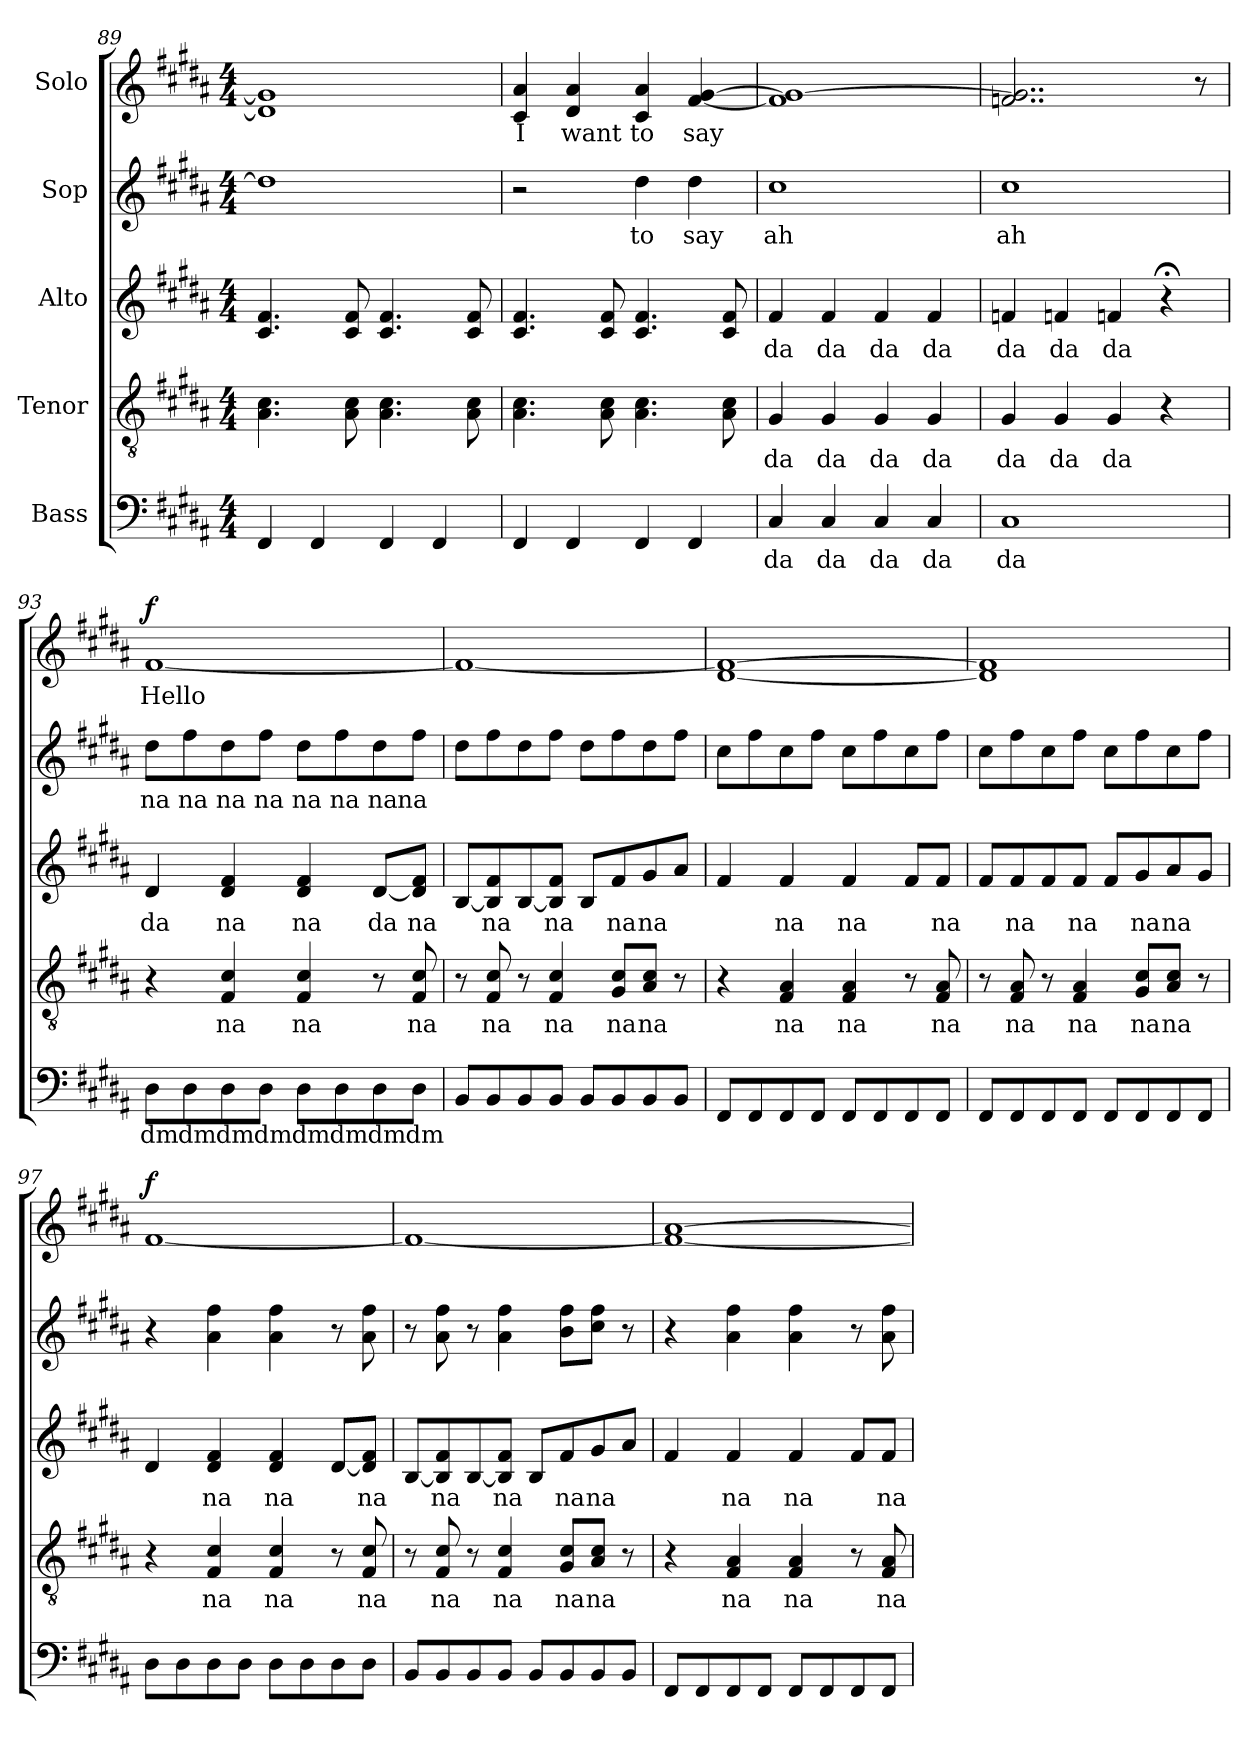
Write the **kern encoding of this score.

**kern	**text	**kern	**text	**kern	**text	**kern	**text	**kern	**text	**dynam
*part5	*part5	*part4	*part4	*part3	*part3	*part2	*part2	*part1	*part1	*part1
*staff5	*staff5	*staff4	*staff4	*staff3	*staff3	*staff2	*staff2	*staff1	*staff1	*staff1
*I"Bass	*	*I"Tenor	*	*I"Alto	*	*I"Sop	*	*I"Solo	*	*
*clefF4	*	*clefGv2	*	*clefG2	*	*clefG2	*	*clefG2	*	*
*k[f#c#g#d#a#]	*	*k[f#c#g#d#a#]	*	*k[f#c#g#d#a#]	*	*k[f#c#g#d#a#]	*	*k[f#c#g#d#a#]	*	*
*M4/4	*	*M4/4	*	*M4/4	*	*M4/4	*	*M4/4	*	*
=89	=89	=89	=89	=89	=89	=89	=89	=89	=89	=89
4FF#/	.	4.A#\ 4.c#\	.	4.c#/ 4.f#/	.	1dd#]	.	1d#] 1g#]	.	.
4FF#/	.	.	.	.	.	.	.	.	.	.
.	.	8A#\ 8c#\	.	8c#/ 8f#/	.	.	.	.	.	.
4FF#/	.	4.A#\ 4.c#\	.	4.c#/ 4.f#/	.	.	.	.	.	.
4FF#/	.	.	.	.	.	.	.	.	.	.
.	.	8A#\ 8c#\	.	8c#/ 8f#/	.	.	.	.	.	.
=90	=90	=90	=90	=90	=90	=90	=90	=90	=90	=90
!	!	!	!	!	!	!	!	!	!LO:LY:b	!
4FF#/	.	4.A#\ 4.c#\	.	4.c#/ 4.f#/	.	2r	.	4c#/ 4a#/	I	.
!	!	!	!	!	!	!	!	!	!LO:LY:b	!
4FF#/	.	.	.	.	.	.	.	4d#/ 4a#/	want	.
.	.	8A#\ 8c#\	.	8c#/ 8f#/	.	.	.	.	.	.
!	!	!	!	!	!	!	!LO:LY:b	!	!LO:LY:b	!
4FF#/	.	4.A#\ 4.c#\	.	4.c#/ 4.f#/	.	4dd#\	to	4c#/ 4a#/	to	.
!	!	!	!	!	!	!	!LO:LY:b	!	!LO:LY:b	!
4FF#/	.	.	.	.	.	4dd#\	say	[4f#/ [4g#/	say	.
.	.	8A#\ 8c#\	.	8c#/ 8f#/	.	.	.	.	.	.
=91	=91	=91	=91	=91	=91	=91	=91	=91	=91	=91
!	!LO:LY:b	!	!LO:LY:b	!	!LO:LY:b	!	!LO:LY:b	!	!	!
4C#/	da	4G#/	da	4f#/	da	1cc#	ah	1f#] 1g#_	.	.
!	!LO:LY:b	!	!LO:LY:b	!	!LO:LY:b	!	!	!	!	!
4C#/	da	4G#/	da	4f#/	da	.	.	.	.	.
!	!LO:LY:b	!	!LO:LY:b	!	!LO:LY:b	!	!	!	!	!
4C#/	da	4G#/	da	4f#/	da	.	.	.	.	.
!	!LO:LY:b	!	!LO:LY:b	!	!LO:LY:b	!	!	!	!	!
4C#/	da	4G#/	da	4f#/	da	.	.	.	.	.
=92	=92	=92	=92	=92	=92	=92	=92	=92	=92	=92
!	!LO:LY:b	!	!LO:LY:b	!	!LO:LY:b	!	!LO:LY:b	!	!	!
1C#	da	4G#/	da	4fn/	da	1cc#	ah	2..fn/ 2..g#/]	.	.
!	!	!	!LO:LY:b	!	!LO:LY:b	!	!	!	!	!
.	.	4G#/	da	4fn/	da	.	.	.	.	.
!	!	!	!LO:LY:b	!	!LO:LY:b	!	!	!	!	!
.	.	4G#/	da	4fn/	da	.	.	.	.	.
.	.	4r	.	4r;<	.	.	.	.	.	.
.	.	.	.	.	.	.	.	8r	.	.
!!LO:LB:g=z
=93	=93	=93	=93	=93	=93	=93	=93	=93	=93	=93
!	!LO:LY:b	!	!	!	!LO:LY:b	!	!LO:LY:b	!	!LO:LY:b	!LO:DY:a
8D#\L	dm	4r	.	4d#/	da	8dd#\L	na	[1f#	Hello	f
!	!LO:LY:b	!	!	!	!	!	!LO:LY:b	!	!	!
8D#\	dm	.	.	.	.	8ff#\	na	.	.	.
!	!LO:LY:b	!	!LO:LY:b	!	!LO:LY:b	!	!LO:LY:b	!	!	!
8D#\	dm	4F#/ 4c#/	na	4d#/ 4f#/	na	8dd#\	na	.	.	.
!	!LO:LY:b	!	!	!	!	!	!LO:LY:b	!	!	!
8D#\J	dm	.	.	.	.	8ff#\J	na	.	.	.
!	!LO:LY:b	!	!LO:LY:b	!	!LO:LY:b	!	!LO:LY:b	!	!	!
8D#\L	dm	4F#/ 4c#/	na	4d#/ 4f#/	na	8dd#\L	na	.	.	.
!	!LO:LY:b	!	!	!	!	!	!LO:LY:b	!	!	!
8D#\	dm	.	.	.	.	8ff#\	na	.	.	.
!	!LO:LY:b	!	!	!	!LO:LY:b	!	!LO:LY:b	!	!	!
8D#\	dm	8r	.	[8d#/L	da	8dd#\	na	.	.	.
!	!LO:LY:b	!	!LO:LY:b	!	!LO:LY:b	!	!LO:LY:b	!	!	!
8D#\J	dm	8F#/ 8c#/	na	8d#/] 8f#/J	na	8ff#\J	na	.	.	.
=94	=94	=94	=94	=94	=94	=94	=94	=94	=94	=94
8BB/L	.	8r	.	[8B/L	.	8dd#\L	.	1f#_	.	.
!	!	!	!LO:LY:b	!	!LO:LY:b	!	!	!	!	!
8BB/	.	8F#/ 8c#/	na	8B/] 8f#/	na	8ff#\	.	.	.	.
8BB/	.	8r	.	[8B/	.	8dd#\	.	.	.	.
!	!	!	!LO:LY:b	!	!LO:LY:b	!	!	!	!	!
8BB/J	.	4F#/ 4c#/	na	8B/] 8f#/J	na	8ff#\J	.	.	.	.
8BB/L	.	.	.	8B/L	.	8dd#\L	.	.	.	.
!	!	!	!LO:LY:b	!	!LO:LY:b	!	!	!	!	!
8BB/	.	8G#/ 8c#/L	na	8f#/	na	8ff#\	.	.	.	.
!	!	!	!LO:LY:b	!	!LO:LY:b	!	!	!	!	!
8BB/	.	8A#/ 8c#/J	na	8g#/	na	8dd#\	.	.	.	.
8BB/J	.	8r	.	8a#/J	.	8ff#\J	.	.	.	.
=95	=95	=95	=95	=95	=95	=95	=95	=95	=95	=95
8FF#/L	.	4r	.	4f#/	.	8cc#\L	.	[1d# 1f#_	.	.
8FF#/	.	.	.	.	.	8ff#\	.	.	.	.
!	!	!	!LO:LY:b	!	!LO:LY:b	!	!	!	!	!
8FF#/	.	4F#/ 4A#/	na	4f#/	na	8cc#\	.	.	.	.
8FF#/J	.	.	.	.	.	8ff#\J	.	.	.	.
!	!	!	!LO:LY:b	!	!LO:LY:b	!	!	!	!	!
8FF#/L	.	4F#/ 4A#/	na	4f#/	na	8cc#\L	.	.	.	.
8FF#/	.	.	.	.	.	8ff#\	.	.	.	.
8FF#/	.	8r	.	8f#/L	.	8cc#\	.	.	.	.
!	!	!	!LO:LY:b	!	!LO:LY:b	!	!	!	!	!
8FF#/J	.	8F#/ 8A#/	na	8f#/J	na	8ff#\J	.	.	.	.
!!LO:PB:g=z
=96	=96	=96	=96	=96	=96	=96	=96	=96	=96	=96
8FF#/L	.	8r	.	8f#/L	.	8cc#\L	.	1d#] 1f#]	.	.
!	!	!	!LO:LY:b	!	!LO:LY:b	!	!	!	!	!
8FF#/	.	8F#/ 8A#/	na	8f#/	na	8ff#\	.	.	.	.
8FF#/	.	8r	.	8f#/	.	8cc#\	.	.	.	.
!	!	!	!LO:LY:b	!	!LO:LY:b	!	!	!	!	!
8FF#/J	.	4F#/ 4A#/	na	8f#/J	na	8ff#\J	.	.	.	.
8FF#/L	.	.	.	8f#/L	.	8cc#\L	.	.	.	.
!	!	!	!LO:LY:b	!	!LO:LY:b	!	!	!	!	!
8FF#/	.	8G#/ 8c#/L	na	8g#/	na	8ff#\	.	.	.	.
!	!	!	!LO:LY:b	!	!LO:LY:b	!	!	!	!	!
8FF#/	.	8A#/ 8c#/J	na	8a#/	na	8cc#\	.	.	.	.
8FF#/J	.	8r	.	8g#/J	.	8ff#\J	.	.	.	.
=97	=97	=97	=97	=97	=97	=97	=97	=97	=97	=97
!	!	!	!	!	!	!	!	!	!	!LO:DY:b
8D#\L	.	4r	.	4d#/	.	4r	.	[1f#	.	f
8D#\	.	.	.	.	.	.	.	.	.	.
!	!	!	!LO:LY:b	!	!LO:LY:b	!	!	!	!	!
8D#\	.	4F#/ 4c#/	na	4d#/ 4f#/	na	4a#\ 4ff#\	.	.	.	.
8D#\J	.	.	.	.	.	.	.	.	.	.
!	!	!	!LO:LY:b	!	!LO:LY:b	!	!	!	!	!
8D#\L	.	4F#/ 4c#/	na	4d#/ 4f#/	na	4a#\ 4ff#\	.	.	.	.
8D#\	.	.	.	.	.	.	.	.	.	.
8D#\	.	8r	.	[8d#/L	.	8r	.	.	.	.
!	!	!	!LO:LY:b	!	!LO:LY:b	!	!	!	!	!
8D#\J	.	8F#/ 8c#/	na	8d#/] 8f#/J	na	8a#\ 8ff#\	.	.	.	.
=98	=98	=98	=98	=98	=98	=98	=98	=98	=98	=98
8BB/L	.	8r	.	[8B/L	.	8r	.	1f#_	.	.
!	!	!	!LO:LY:b	!	!LO:LY:b	!	!	!	!	!
8BB/	.	8F#/ 8c#/	na	8B/] 8f#/	na	8a#\ 8ff#\	.	.	.	.
8BB/	.	8r	.	[8B/	.	8r	.	.	.	.
!	!	!	!LO:LY:b	!	!LO:LY:b	!	!	!	!	!
8BB/J	.	4F#/ 4c#/	na	8B/] 8f#/J	na	4a#\ 4ff#\	.	.	.	.
8BB/L	.	.	.	8B/L	.	.	.	.	.	.
!	!	!	!LO:LY:b	!	!LO:LY:b	!	!	!	!	!
8BB/	.	8G#/ 8c#/L	na	8f#/	na	8b\ 8ff#\L	.	.	.	.
!	!	!	!LO:LY:b	!	!LO:LY:b	!	!	!	!	!
8BB/	.	8A#/ 8c#/J	na	8g#/	na	8cc#\ 8ff#\J	.	.	.	.
8BB/J	.	8r	.	8a#/J	.	8r	.	.	.	.
=99	=99	=99	=99	=99	=99	=99	=99	=99	=99	=99
8FF#/L	.	4r	.	4f#/	.	4r	.	1f#_ [1a#	.	.
8FF#/	.	.	.	.	.	.	.	.	.	.
!	!	!	!LO:LY:b	!	!LO:LY:b	!	!	!	!	!
8FF#/	.	4F#/ 4A#/	na	4f#/	na	4a#\ 4ff#\	.	.	.	.
8FF#/J	.	.	.	.	.	.	.	.	.	.
!	!	!	!LO:LY:b	!	!LO:LY:b	!	!	!	!	!
8FF#/L	.	4F#/ 4A#/	na	4f#/	na	4a#\ 4ff#\	.	.	.	.
8FF#/	.	.	.	.	.	.	.	.	.	.
8FF#/	.	8r	.	8f#/L	.	8r	.	.	.	.
!	!	!	!LO:LY:b	!	!LO:LY:b	!	!	!	!	!
8FF#/J	.	8F#/ 8A#/	na	8f#/J	na	8a#\ 8ff#\	.	.	.	.
=	=	=	=	=	=	=	=	=	=	=
*-	*-	*-	*-	*-	*-	*-	*-	*-	*-	*-
